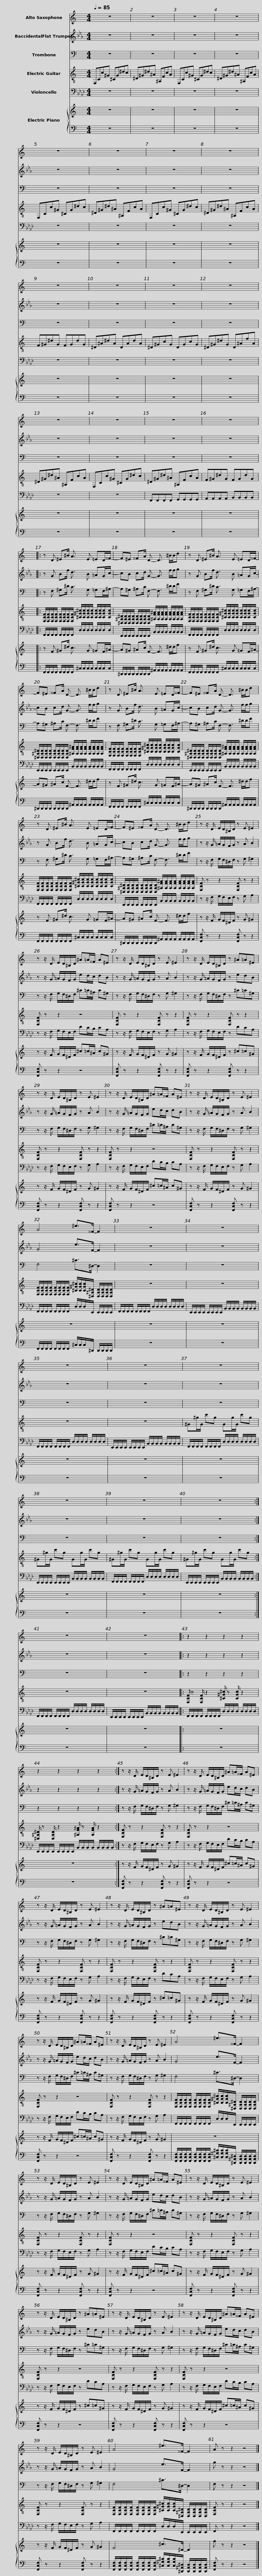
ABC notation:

X:1
%%score 1 2 3 4 5 { 6 | 7 }
L:1/8
Q:1/4=85
M:4/4
I:linebreak $
K:C
V:1 treble transpose=-9
V:2 treble transpose=-2
V:3 bass
V:4 treble-8
V:5 bass
V:6 treble
V:7 bass
V:1
[K:C] z8 | z8 | z8 |$ z8 | z8 | %5
 z8 |$ z8 | z8 | z8 |$ z8 | %10
 z8 | z8 |$ z8 | z8 | z8 |$ %15
 z8 |: z D ^E^B/ A3/2 E =ED/^^F/- |$ F^E ^^FA/ D- D3/2 ^B/B/d |$ z D ^E^B/ A3/2 E =ED/^^F/- |$ F^E ^^FA/ D- D3/2 ^B/B/d |$ %20
 z D ^E^B/ A3/2 E =ED/^^F/- |$ F^E ^^FA/ D- D3/2 ^B/B/d |$ z D ^E^B/ A3/2 E =ED/^^F/- |$ F^E ^^FA/ D- D3/2 ^B/B/d | z z/ D/ E/D/^B,/D/ z E ^E2 |$ %25
 z z/ D/ E/D/^B,/D/ ^A=A/^^F/ A^E | z z/ D/ E/D/^B,/D/ z E ^E2 |$ z z/ D/ E/D/^B,/D/ z ^A=A^E | z z/ D/ E/D/^B,/D/ z E ^E2 |$ z z/ D/ E/D/^B,/D/ ^A=A/^^F/ A^E | %30
 z z/ D/ E/D/^B,/D/ z E ^E2 |$ A4 ^e>^^F- F2 | z8 |$ z8 | z8 |$ %35
 z8 | z8 |$ z8 | z8 |$ z8 :| %40
 z8 |$ z8 |:$ z2 z2 z2 z2 |$ z2 z2 z2 z2 :|$ z z/ D/ E/D/^B,/D/ z E ^E2 | %45
 z z/ D/ E/D/^B,/D/ ^A=A/^^F/ A^E |$ z z/ D/ E/D/^B,/D/ z E ^E2 | z z/ D/ E/D/^B,/D/ z ^A=A^E |$ z z/ D/ E/D/^B,/D/ z E ^E2 | z z/ D/ E/D/^B,/D/ ^A=A/^^F/ A^E |$ %50
 z z/ D/ E/D/^B,/D/ z E ^E2 | A4 ^e>^^F- F2 |$ z z/ D/ E/D/^B,/D/ z E ^E2 | z z/ D/ E/D/^B,/D/ ^A=A/^^F/ A^E |$ z z/ D/ E/D/^B,/D/ z E ^E2 | %55
 z z/ D/ E/D/^B,/D/ z ^A=A^E |$ z z/ D/ E/D/^B,/D/ z E ^E2 | z z/ D/ E/D/^B,/D/ ^A=A/^^F/ A^E |$ z z/ D/ E/D/^B,/D/ z E ^E2 | A4 ^e>^^F- F2 |$ %60
 A z z2 z4 |] %61
V:2
[K:Eb] z8 | z8 | z8 |$ z8 | z8 | %5
 z8 |$ z8 | z8 | z8 |$ z8 | %10
 z8 | z8 |$ z8 | z8 | z8 |$ %15
 z8 |: z G Bf/ d3/2 B =AG/c/- |$ cB cd/ G- G3/2 f/f/g |$ z G Bf/ d3/2 B =AG/c/- |$ cB cd/ G- G3/2 f/f/g |$ %20
 z G Bf/ d3/2 B =AG/c/- |$ cB cd/ G- G3/2 f/f/g |$ z G Bf/ d3/2 B =AG/c/- |$ cB cd/ G- G3/2 f/f/g | z z/ G/ =A/G/F/G/ z A B2 |$ %25
 z z/ G/ =A/G/F/G/ ed/c/ dB | z z/ G/ =A/G/F/G/ z A B2 |$ z z/ G/ =A/G/F/G/ z edB | z z/ G/ =A/G/F/G/ z A B2 |$ z z/ G/ =A/G/F/G/ ed/c/ dB | %30
 z z/ G/ =A/G/F/G/ z A B2 |$ G4 e>F- F2 | z8 |$ z8 | z8 |$ %35
 z8 | z8 |$ z8 | z8 |$ z8 :| %40
 z8 |$ z8 |:$ z2 z2 z2 z2 |$ z2 z2 z2 z2 :|$ z z/ G/ =A/G/F/G/ z A B2 | %45
 z z/ G/ =A/G/F/G/ ed/c/ dB |$ z z/ G/ =A/G/F/G/ z A B2 | z z/ G/ =A/G/F/G/ z edB |$ z z/ G/ =A/G/F/G/ z A B2 | z z/ G/ =A/G/F/G/ ed/c/ dB |$ %50
 z z/ G/ =A/G/F/G/ z A B2 | G4 e>F- F2 |$ z z/ G/ =A/G/F/G/ z A B2 | z z/ G/ =A/G/F/G/ ed/c/ dB |$ z z/ G/ =A/G/F/G/ z A B2 | %55
 z z/ G/ =A/G/F/G/ z edB |$ z z/ G/ =A/G/F/G/ z A B2 | z z/ G/ =A/G/F/G/ ed/c/ dB |$ z z/ G/ =A/G/F/G/ z A B2 | G4 e>F- F2 |$ %60
 g z z2 z4 |] %61
V:3
 z8 | z8 | z8 |$ z8 | z8 | %5
 z8 |$ z8 | z8 | z8 |$ z8 | %10
 z8 | z8 |$ z8 | z8 | z8 |$ %15
 z8 |: z F, ^G,^D/ C3/2 G, =G,F,/^A,/- |$ A,^G, ^A,C/ F,- F,3/2 ^D/D/F |$ z F, ^G,^D/ C3/2 G, =G,F,/^A,/- |$ A,^G, ^A,C/ F,- F,3/2 ^D/D/F |$ %20
 z F, ^G,^D/ C3/2 G, =G,F,/^A,/- |$ A,^G, ^A,C/ F,- F,3/2 ^D/D/F |$ z F, ^G,^D/ C3/2 G, =G,F,/^A,/- |$ A,^G, ^A,C/ F,- F,3/2 ^D/D/F | z z/ F,/ G,/F,/^D,/F,/ z G, ^G,2 |$ %25
 z z/ F,/ G,/F,/^D,/F,/ ^C=C/^A,/ C^G, | z z/ F,/ G,/F,/^D,/F,/ z G, ^G,2 |$ z z/ F,/ G,/F,/^D,/F,/ z ^C=C^G, | z z/ F,/ G,/F,/^D,/F,/ z G, ^G,2 |$ z z/ F,/ G,/F,/^D,/F,/ ^C=C/^A,/ C^G, | %30
 z z/ F,/ G,/F,/^D,/F,/ z G, ^G,2 |$ F,4 ^C>^D,- D,2 | z8 |$ z8 | z8 |$ %35
 z8 | z8 |$ z8 | z8 |$ z8 :| %40
 z8 |$ z8 |:$ z2 z2 z2 z2 |$ z2 z2 z2 z2 :|$ z z/ F,/ G,/F,/^D,/F,/ z G, ^G,2 | %45
 z z/ F,/ G,/F,/^D,/F,/ ^C=C/^A,/ C^G, |$ z z/ F,/ G,/F,/^D,/F,/ z G, ^G,2 | z z/ F,/ G,/F,/^D,/F,/ z ^C=C^G, |$ z z/ F,/ G,/F,/^D,/F,/ z G, ^G,2 | z z/ F,/ G,/F,/^D,/F,/ ^C=C/^A,/ C^G, |$ %50
 z z/ F,/ G,/F,/^D,/F,/ z G, ^G,2 | F,4 ^C>^D,- D,2 |$ z z/ F,/ G,/F,/^D,/F,/ z G, ^G,2 | z z/ F,/ G,/F,/^D,/F,/ ^C=C/^A,/ C^G, |$ z z/ F,/ G,/F,/^D,/F,/ z G, ^G,2 | %55
 z z/ F,/ G,/F,/^D,/F,/ z ^C=C^G, |$ z z/ F,/ G,/F,/^D,/F,/ z G, ^G,2 | z z/ F,/ G,/F,/^D,/F,/ ^C=C/^A,/ C^G, |$ z z/ F,/ G,/F,/^D,/F,/ z G, ^G,2 | F,4 ^C>^D,- D,2 |$ %60
 F, z z2 z4 |] %61
V:4
 F,Cc^G ^CG^dc | ^D^G^d^A ^A,FcA | F,Cc^G ^CG^dc |$ ^D^G^d^A ^A,FcA | F,Cc^G ^CG^dc | %5
 ^D^G^d^A ^A,FcA |$ F,Cc^G ^CG^dc | ^D^G^d^A ^A,FcA | F^G^dG FGdG |$ ^D^A^dA DAdA | %10
 ^D^GcG DGcG | ^D^G^dG D^AfA |$ ^D^G^d^A ^A,FcA | F,Cc^G ^CG^dc | ^D^G^d^A ^A,FcA |$ %15
 F^G^dG FGdG |: [F,CF]/[F,CF]/[F,CF]/[F,CF]/ [F,CF]/[F,CF]/[F,CF]/[F,CF]/ [^C^G^c]/[CGc]/[CGc]/[CGc]/ [CGc]/[CGc]/[CGc]/[CGc]/ |$ [^D,^A,^D]/[D,A,D]/[D,A,D]/[D,A,D]/ [D,A,D]/[D,A,D]/[D,A,D]/[D,A,D]/ [^A,F^A]/[A,FA]/[A,FA]/[A,FA]/ [A,FA]/[A,FA]/[A,FA]/[A,FA]/ |$ [F,CF]/[F,CF]/[F,CF]/[F,CF]/ [F,CF]/[F,CF]/[F,CF]/[F,CF]/ [^C^G^c]/[CGc]/[CGc]/[CGc]/ [CGc]/[CGc]/[CGc]/[CGc]/ |$ [^D,^A,^D]/[D,A,D]/[D,A,D]/[D,A,D]/ [D,A,D]/[D,A,D]/[D,A,D]/[D,A,D]/ [^A,F^A]/[A,FA]/[A,FA]/[A,FA]/ [A,FA]/[A,FA]/[A,FA]/[A,FA]/ |$ %20
 [F,CF]/[F,CF]/[F,CF]/[F,CF]/ [F,CF]/[F,CF]/[F,CF]/[F,CF]/ [^C^G^c]/[CGc]/[CGc]/[CGc]/ [CGc]/[CGc]/[CGc]/[CGc]/ |$ [^D,^A,^D]/[D,A,D]/[D,A,D]/[D,A,D]/ [D,A,D]/[D,A,D]/[D,A,D]/[D,A,D]/ [^A,F^A]/[A,FA]/[A,FA]/[A,FA]/ [A,FA]/[A,FA]/[A,FA]/[A,FA]/ |$ [F,CF]/[F,CF]/[F,CF]/[F,CF]/ [F,CF]/[F,CF]/[F,CF]/[F,CF]/ [^C^G^c]/[CGc]/[CGc]/[CGc]/ [CGc]/[CGc]/[CGc]/[CGc]/ |$ [^D,^A,^D]/[D,A,D]/[D,A,D]/[D,A,D]/ [D,A,D]/[D,A,D]/[D,A,D]/[D,A,D]/ [^A,F^A]/[A,FA]/[A,FA]/[A,FA]/ [A,FA]/[A,FA]/[A,FA]/[A,FA]/ | [F,CF] z z2 [F,CF] z z2 |$ %25
 [F,CF] z z2 z4 | [F,CF] z z2 [F,CF] z z2 |$ [F,CF] z z2 [F,CF] z z2 | [F,CF] z z2 [F,CF] z z2 |$ [F,CF] z z2 z4 | %30
 [F,CF] z z2 [F,CF] z z2 |$ [F,CF]/[F,CF]/[F,CF]/[F,CF]/ [F,CF]/[F,CF]/[F,CF]/[F,CF]/ [^C^G^c]/[CGc]/[CGc]/[^D,^A,^D]/ [D,A,D]/[D,A,D]/[D,A,D]/[D,A,D]/ | z8 |$ z8 | z8 |$ %35
 z8 | ^G^g/G/ c'g Gg/G/ c'g |$ ^G^g/G/ c'g Gg/G/ c'g | ^G^g/G/ c'g Gg/G/ c'g |$ ^G^g/G/ c'g Gg/G/ c'g :| %40
 z8 |$ z8 |:$ [F,CF]/ z [F,CF]/ z2 [^C^G^c]/ z [CGc]/ z2 |$ [^D,^A,^D]/ z [D,A,D]/ z2 [^A,F^A]/ z [A,FA]/ z2 :|$ [F,CF] z z2 [F,CF] z z2 | %45
 [F,CF] z z2 z4 |$ [F,CF] z z2 [F,CF] z z2 | [F,CF] z z2 [F,CF] z z2 |$ [F,CF] z z2 [F,CF] z z2 | [F,CF] z z2 z4 |$ %50
 [F,CF] z z2 [F,CF] z z2 | [F,CF]/[F,CF]/[F,CF]/[F,CF]/ [F,CF]/[F,CF]/[F,CF]/[F,CF]/ [^C^G^c]/[CGc]/[CGc]/[^D,^A,^D]/ [D,A,D]/[D,A,D]/[D,A,D]/[D,A,D]/ |$ [F,CF] z z2 [F,CF] z z2 | [F,CF] z z2 z4 |$ [F,CF] z z2 [F,CF] z z2 | %55
 [F,CF] z z2 z4 |$ [F,CF] z z2 [F,CF] z z2 | [F,CF] z z2 z4 |$ [F,CF] z z2 [F,CF] z z2 | [F,CF]/[F,CF]/[F,CF]/[F,CF]/ [F,CF]/[F,CF]/[F,CF]/[F,CF]/ [^C^G^c]/[CGc]/[CGc]/[^D,^A,^D]/ [D,A,D]/[D,A,D]/[D,A,D]/[D,A,D]/ |$ %60
 [F,CF] z z2 z4 |] %61
V:5
[K:Ab] z8 | z8 | z8 |$ z8 | z8 | %5
 z8 |$ z8 | z8 | z8 |$ z8 | %10
 z8 | z8 |$ z8 | z8 | F,,F,,F,,F,, G,,G,,G,,G,, |$ %15
 A,,A,,A,,A,, B,,B,,B,,B,, |: F,,/F,,/F,,/F,,/ F,,/F,,/F,,/F,,/ D,/D,/D,/D,/ D,/D,/D,/D,/ |$ E,,/E,,/E,,/E,,/ E,,/E,,/E,,/E,,/ B,,/B,,/B,,/B,,/ B,,/B,,/B,,/B,,/ |$ F,,/F,,/F,,/F,,/ F,,/F,,/F,,/F,,/ D,/D,/D,/D,/ D,/D,/D,/D,/ |$ E,,/E,,/E,,/E,,/ E,,/E,,/E,,/E,,/ B,,/B,,/B,,/B,,/ B,,/B,,/B,,/B,,/ |$ %20
 F,,/F,,/F,,/F,,/ F,,/F,,/F,,/F,,/ D,/D,/D,/D,/ D,/D,/D,/D,/ |$ E,,/E,,/E,,/E,,/ E,,/E,,/E,,/E,,/ B,,/B,,/B,,/B,,/ B,,/B,,/B,,/B,,/ |$ F,,/F,,/F,,/F,,/ F,,/F,,/F,,/F,,/ D,/D,/D,/D,/ D,/D,/D,/D,/ |$ E,,/E,,/E,,/E,,/ E,,/E,,/E,,/E,,/ B,,/B,,/B,,/B,,/ B,,/B,,/B,,/B,,/ | z z/ F,/ G,/F,/E,/F,/ z G, A,2 |$ %25
 z z/ F,/ G,/F,/E,/F,/ DC/B,/ CA, | z z/ F,/ G,/F,/E,/F,/ z G, A,2 |$ z z/ F,/ G,/F,/E,/F,/ z DCA, | z z/ F,/ G,/F,/E,/F,/ z G, A,2 |$ z z/ F,/ G,/F,/E,/F,/ DC/B,/ CA, | %30
 z z/ F,/ G,/F,/E,/F,/ z G, A,2 |$ F,,/F,,/F,,/F,,/ F,,/F,,/F,,/F,,/ D,/D,/D,/E,,/ E,,/E,,/E,,/E,,/ | F,,/F,,/F,,/F,,/ F,,/F,,/F,,/F,,/ D,/D,/D,/D,/ D,/D,/D,/D,/ |$ E,,/E,,/E,,/E,,/ E,,/E,,/E,,/E,,/ B,,/B,,/B,,/B,,/ B,,/B,,/B,,/B,,/ | F,,/F,,/F,,/F,,/ F,,/F,,/F,,/F,,/ D,/D,/D,/D,/ D,/D,/D,/D,/ |$ %35
 E,,/E,,/E,,/E,,/ E,,/E,,/E,,/E,,/ B,,/B,,/B,,/B,,/ B,,/B,,/B,,/B,,/ | F,,/F,,/F,,/F,,/ F,,/F,,/F,,/F,,/ D,/D,/D,/D,/ D,/D,/D,/D,/ |$ E,,/E,,/E,,/E,,/ E,,/E,,/E,,/E,,/ B,,/B,,/B,,/B,,/ B,,/B,,/B,,/B,,/ | F,,/F,,/F,,/F,,/ F,,/F,,/F,,/F,,/ D,/D,/D,/D,/ D,/D,/D,/D,/ |$ E,,/E,,/E,,/E,,/ E,,/E,,/E,,/E,,/ B,,/B,,/B,,/B,,/ B,,/B,,/B,,/B,,/ :| %40
 F,,/F,,/F,,/F,,/ F,,/F,,/F,,/F,,/ D,/D,/D,/D,/ D,/D,/D,/D,/ |$ E,,/E,,/E,,/E,,/ E,,/E,,/E,,/E,,/ B,,/B,,/B,,/B,,/ B,,/B,,/B,,/B,,/ |:$ F,,/F,,/F,,/F,,/ F,,/F,,/F,,/F,,/ D,/D,/D,/D,/ D,/D,/D,/D,/ |$ E,,/E,,/E,,/E,,/ E,,/E,,/E,,/E,,/ B,,/B,,/B,,/B,,/ B,,/B,,/B,,/B,,/ :|$ z z/ F,/ G,/F,/E,/F,/ z G, A,2 | %45
 z z/ F,/ G,/F,/E,/F,/ DC/B,/ CA, |$ z z/ F,/ G,/F,/E,/F,/ z G, A,2 | z z/ F,/ G,/F,/E,/F,/ z DCA, |$ z z/ F,/ G,/F,/E,/F,/ z G, A,2 | z z/ F,/ G,/F,/E,/F,/ DC/B,/ CA, |$ %50
 z z/ F,/ G,/F,/E,/F,/ z G, A,2 | F,,/F,,/F,,/F,,/ F,,/F,,/F,,/F,,/ D,/D,/D,/E,,/ E,,/E,,/E,,/E,,/ |$ z z/ F,/ G,/F,/E,/F,/ z G, A,2 | z z/ F,/ G,/F,/E,/F,/ DC/B,/ CA, |$ z z/ F,/ G,/F,/E,/F,/ z G, A,2 | %55
 z z/ F,/ G,/F,/E,/F,/ z DCA, |$ z z/ F,/ G,/F,/E,/F,/ z G, A,2 | z z/ F,/ G,/F,/E,/F,/ DC/B,/ CA, |$ z z/ F,/ G,/F,/E,/F,/ z G, A,2 | F,,/F,,/F,,/F,,/ F,,/F,,/F,,/F,,/ D,/D,/D,/E,,/ E,,/E,,/E,,/E,,/ |$ %60
 F,, z z2 z4 |] %61
V:6
 z8 | z8 | z8 |$ z8 | z8 | %5
 z8 |$ z8 | z8 | z8 |$ z8 | %10
 z8 | z8 |$ z8 | z8 | z8 |$ %15
 z8 |: z F ^G^d/ c3/2 G =GF/^A/- |$ A^G ^Ac/ F- F3/2 ^d/d/f |$ z F ^G^d/ c3/2 G =GF/^A/- |$ A^G ^Ac/ F- F3/2 ^d/d/f |$ %20
 z F ^G^d/ c3/2 G =GF/^A/- |$ A^G ^Ac/ F- F3/2 ^d/d/f |$ z F ^G^d/ c3/2 G =GF/^A/- |$ A^G ^Ac/ F- F3/2 ^d/d/f | z z/ F/ G/F/^D/F/ z G ^G2 |$ %25
 z z/ F/ G/F/^D/F/ ^c=c/^A/ c^G | z z/ F/ G/F/^D/F/ z G ^G2 |$ z z/ F/ G/F/^D/F/ z ^c=c^G | z z/ F/ G/F/^D/F/ z G ^G2 |$ z z/ F/ G/F/^D/F/ ^c=c/^A/ c^G | %30
 z z/ F/ G/F/^D/F/ z G ^G2 |$ z8 | z8 |$ z8 | z8 |$ %35
 z8 | z8 |$ z8 | z8 |$ z8 :| %40
 z8 |$ z8 |:$ z8 |$ z8 :|$ z z/ F/ G/F/^D/F/ z G ^G2 | %45
 z z/ F/ G/F/^D/F/ ^c=c/^A/ c^G |$ z z/ F/ G/F/^D/F/ z G ^G2 | z z/ F/ G/F/^D/F/ z ^c=c^G |$ z z/ F/ G/F/^D/F/ z G ^G2 | z z/ F/ G/F/^D/F/ ^c=c/^A/ c^G |$ %50
 z z/ F/ G/F/^D/F/ z G ^G2 | z8 |$ z z/ F/ G/F/^D/F/ z G ^G2 | z z/ F/ G/F/^D/F/ ^c=c/^A/ c^G |$ z z/ F/ G/F/^D/F/ z G ^G2 | %55
 z z/ F/ G/F/^D/F/ z ^c=c^G |$ z z/ F/ G/F/^D/F/ z G ^G2 | z z/ F/ G/F/^D/F/ ^c=c/^A/ c^G |$ z z/ F/ G/F/^D/F/ z G ^G2 | F4 ^c>^D- D2 |$ %60
 f z z2 z4 |] %61
V:7
 z8 | z8 | z8 |$ z8 | z8 | %5
 z8 |$ z8 | z8 | z8 |$ z8 | %10
 z8 | z8 |$ z8 | z8 | z8 |$ %15
 z8 |: F,,/F,,/F,,/F,,/ F,,/F,,/F,,/F,,/ ^C,/C,/C,/C,/ C,/C,/C,/C,/ |$ ^D,,/D,,/D,,/D,,/ D,,/D,,/D,,/D,,/ ^A,,/A,,/A,,/A,,/ A,,/A,,/A,,/A,,/ |$ F,,/F,,/F,,/F,,/ F,,/F,,/F,,/F,,/ ^C,/C,/C,/C,/ C,/C,/C,/C,/ |$ ^D,,/D,,/D,,/D,,/ D,,/D,,/D,,/D,,/ ^A,,/A,,/A,,/A,,/ A,,/A,,/A,,/A,,/ |$ %20
 F,,/F,,/F,,/F,,/ F,,/F,,/F,,/F,,/ ^C,/C,/C,/C,/ C,/C,/C,/C,/ |$ ^D,,/D,,/D,,/D,,/ D,,/D,,/D,,/D,,/ ^A,,/A,,/A,,/A,,/ A,,/A,,/A,,/A,,/ |$ F,,/F,,/F,,/F,,/ F,,/F,,/F,,/F,,/ ^C,/C,/C,/C,/ C,/C,/C,/C,/ |$ ^D,,/D,,/D,,/D,,/ D,,/D,,/D,,/D,,/ ^A,,/A,,/A,,/A,,/ A,,/A,,/A,,/A,,/ | [F,,C,F,] z z2 [F,,C,F,] z z2 |$ %25
 [F,,C,F,] z z2 z4 | [F,,C,F,] z z2 [F,,C,F,] z z2 |$ [F,,C,F,] z z2 [F,,C,F,] z z2 | [F,,C,F,] z z2 [F,,C,F,] z z2 |$ [F,,C,F,] z z2 z4 | %30
 [F,,C,F,] z z2 [F,,C,F,] z z2 |$ F,,/F,,/F,,/F,,/ F,,/F,,/F,,/F,,/ ^C,/C,/C,/^D,,/ D,,/D,,/D,,/D,,/ | z8 |$ z8 | z8 |$ %35
 z8 | z8 |$ z8 | z8 |$ z8 :| %40
 z8 |$ z8 |:$ z8 |$ z8 :|$ [F,,C,F,] z z2 [F,,C,F,] z z2 | %45
 [F,,C,F,] z z2 z4 |$ [F,,C,F,] z z2 [F,,C,F,] z z2 | [F,,C,F,] z z2 [F,,C,F,] z z2 |$ [F,,C,F,] z z2 [F,,C,F,] z z2 | [F,,C,F,] z z2 z4 |$ %50
 [F,,C,F,] z z2 [F,,C,F,] z z2 | [F,,C,F,]/[F,,C,F,]/[F,,C,F,]/[F,,C,F,]/ [F,,C,F,]/[F,,C,F,]/[F,,C,F,]/[F,,C,F,]/ [^C,^G,^C]/[C,G,C]/[C,G,C]/[^D,,^A,,^D,]/ [D,,A,,D,]/[D,,A,,D,]/[D,,A,,D,]/[D,,A,,D,]/ |$ [F,,C,F,] z z2 [F,,C,F,] z z2 | [F,,C,F,] z z2 z4 |$ [F,,C,F,] z z2 [F,,C,F,] z z2 | %55
 [F,,C,F,] z z2 z4 |$ [F,,C,F,] z z2 [F,,C,F,] z z2 | [F,,C,F,] z z2 z4 |$ [F,,C,F,] z z2 [F,,C,F,] z z2 | [F,,C,F,]/[F,,C,F,]/[F,,C,F,]/[F,,C,F,]/ [F,,C,F,]/[F,,C,F,]/[F,,C,F,]/[F,,C,F,]/ [^C,^G,^C]/[C,G,C]/[C,G,C]/[^D,,^A,,^D,]/ [D,,A,,D,]/[D,,A,,D,]/[D,,A,,D,]/[D,,A,,D,]/ |$ %60
 [F,,C,F,] z z2 z4 |] %61
